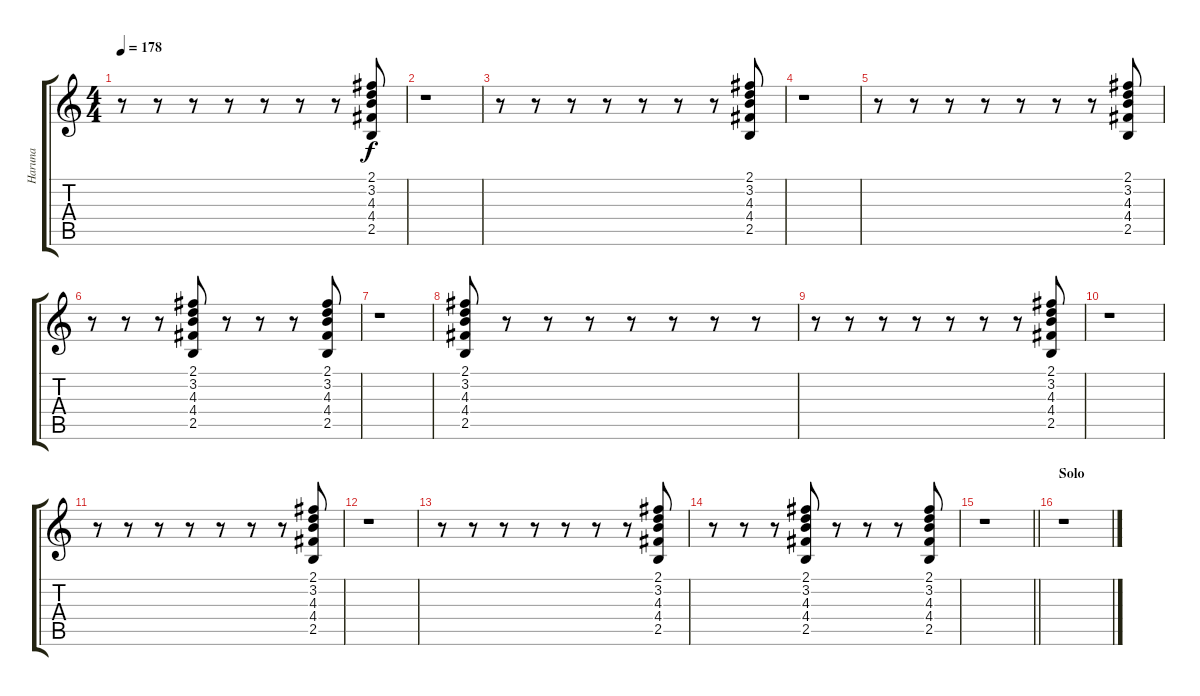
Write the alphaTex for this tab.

\track ("Haruna" "Haruna") {instrument distortionguitar}
\staff {score tabs}
\tuning (E4 B3 G3 D3 A2 E2) {hide}
\ts (4 4)
\tempo 178
\clef g2
\ks c
r.8{dy f} r.8 r.8 r.8 r.8 r.8 r.8 (2.1 3.2 4.3 4.4 2.5).8 |
r.1 |
r.8 r.8 r.8 r.8 r.8 r.8 r.8 (2.1 3.2 4.3 4.4 2.5).8 |
r.1 |
r.8 r.8 r.8 r.8 r.8 r.8 r.8 (2.1 3.2 4.3 4.4 2.5).8 |
r.8 r.8 r.8 (2.1 3.2 4.3 4.4 2.5).8 r.8 r.8 r.8 (2.1 3.2 4.3 4.4 2.5).8 |
r.1 |
(2.1 3.2 4.3 4.4 2.5).8 r.8 r.8 r.8 r.8 r.8 r.8 r.8 |
r.8 r.8 r.8 r.8 r.8 r.8 r.8 (2.1 3.2 4.3 4.4 2.5).8 |
r.1 |
r.8 r.8 r.8 r.8 r.8 r.8 r.8 (2.1 3.2 4.3 4.4 2.5).8 |
r.1 |
r.8 r.8 r.8 r.8 r.8 r.8 r.8 (2.1 3.2 4.3 4.4 2.5).8 |
r.8 r.8 r.8 (2.1 3.2 4.3 4.4 2.5).8 r.8 r.8 r.8 (2.1 3.2 4.3 4.4 2.5).8 |
\barLineRight lightlight
r.1 |
\section ("" "Solo")
r.1
